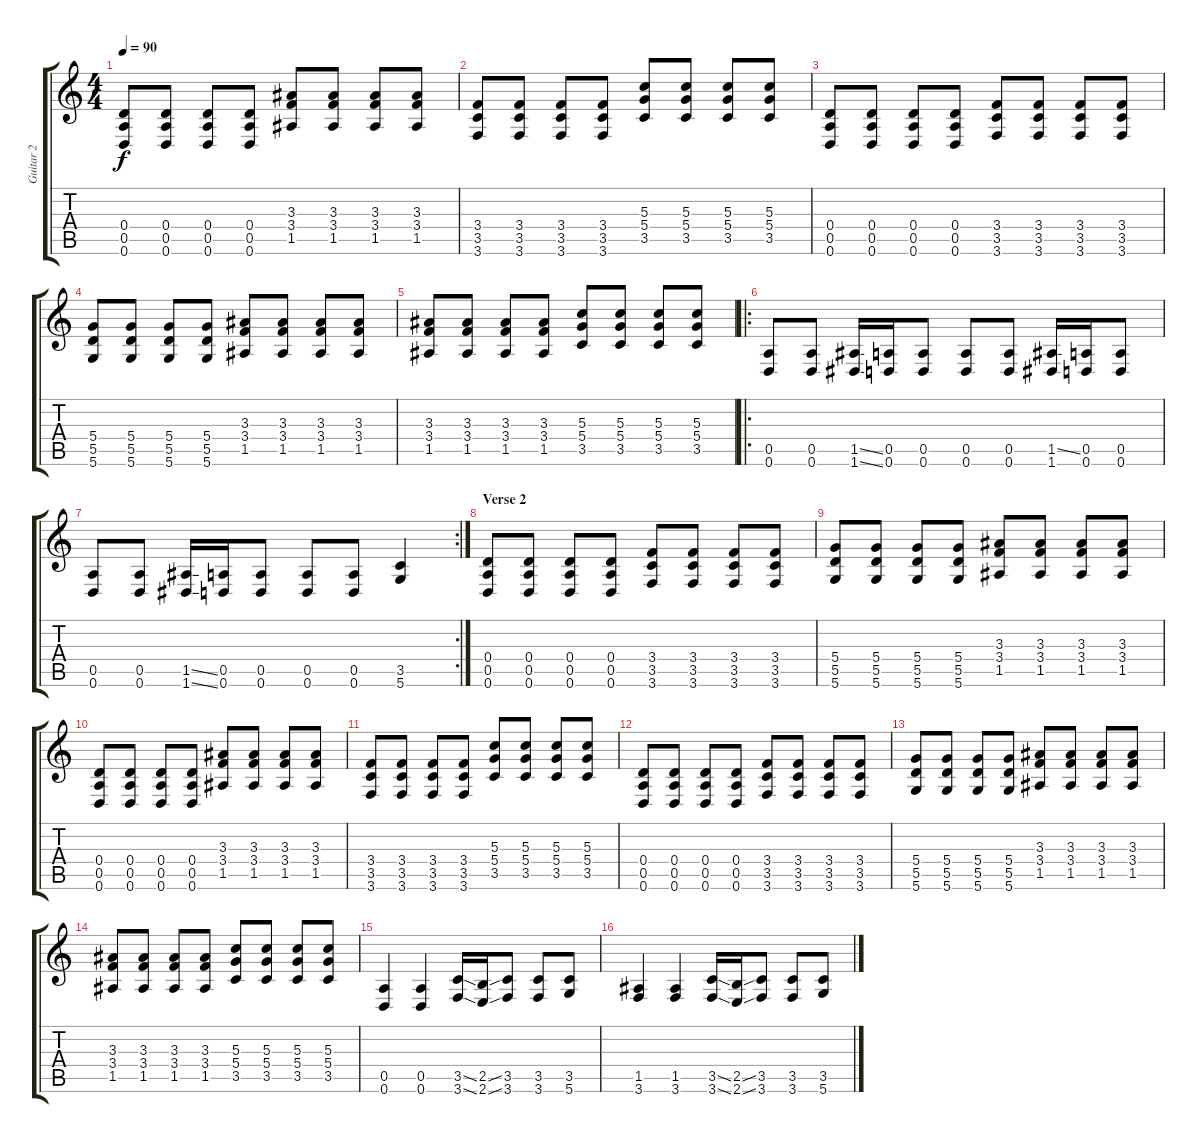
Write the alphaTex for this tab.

\track ("Guitar 2" "Guitar 2") {instrument distortionguitar}
\staff {score tabs}
\tuning (E4 B3 G3 D3 A2 D2) {hide}
\ts (4 4)
\tempo 90
\clef g2
\ks c
(0.4 0.5 0.6).8{dy f} (0.4 0.5 0.6).8 (0.4 0.5 0.6).8 (0.4 0.5 0.6).8 (3.3 3.4 1.5).8 (3.3 3.4 1.5).8 (3.3 3.4 1.5).8 (3.3 3.4 1.5).8 |
(3.4 3.5 3.6).8 (3.4 3.5 3.6).8 (3.4 3.5 3.6).8 (3.4 3.5 3.6).8 (5.3 5.4 3.5).8 (5.3 5.4 3.5).8 (5.3 5.4 3.5).8 (5.3 5.4 3.5).8 |
(0.4 0.5 0.6).8 (0.4 0.5 0.6).8 (0.4 0.5 0.6).8 (0.4 0.5 0.6).8 (3.4 3.5 3.6).8 (3.4 3.5 3.6).8 (3.4 3.5 3.6).8 (3.4 3.5 3.6).8 |
(5.4 5.5 5.6).8 (5.4 5.5 5.6).8 (5.4 5.5 5.6).8 (5.4 5.5 5.6).8 (3.3 3.4 1.5).8 (3.3 3.4 1.5).8 (3.3 3.4 1.5).8 (3.3 3.4 1.5).8 |
(3.3 3.4 1.5).8 (3.3 3.4 1.5).8 (3.3 3.4 1.5).8 (3.3 3.4 1.5).8 (5.3 5.4 3.5).8 (5.3 5.4 3.5).8 (5.3 5.4 3.5).8 (5.3 5.4 3.5).8 |
\ro
(0.5 0.6).8 (0.5 0.6).8 (1.5{ss} 1.6{ss}).16 (0.5 0.6).16 (0.5 0.6).8 (0.5 0.6).8 (0.5 0.6).8 (1.5{ss} 1.6).16 (0.5 0.6).16 (0.5 0.6).8 |
\rc 2
(0.5 0.6).8 (0.5 0.6).8 (1.5{ss} 1.6{ss}).16 (0.5 0.6).16 (0.5 0.6).8 (0.5 0.6).8 (0.5 0.6).8 (3.5 5.6).4 |
\section ("" "Verse 2")
(0.4 0.5 0.6).8 (0.4 0.5 0.6).8 (0.4 0.5 0.6).8 (0.4 0.5 0.6).8 (3.4 3.5 3.6).8 (3.4 3.5 3.6).8 (3.4 3.5 3.6).8 (3.4 3.5 3.6).8 |
(5.4 5.5 5.6).8 (5.4 5.5 5.6).8 (5.4 5.5 5.6).8 (5.4 5.5 5.6).8 (3.3 3.4 1.5).8 (3.3 3.4 1.5).8 (3.3 3.4 1.5).8 (3.3 3.4 1.5).8 |
(0.4 0.5 0.6).8 (0.4 0.5 0.6).8 (0.4 0.5 0.6).8 (0.4 0.5 0.6).8 (3.3 3.4 1.5).8 (3.3 3.4 1.5).8 (3.3 3.4 1.5).8 (3.3 3.4 1.5).8 |
(3.4 3.5 3.6).8 (3.4 3.5 3.6).8 (3.4 3.5 3.6).8 (3.4 3.5 3.6).8 (5.3 5.4 3.5).8 (5.3 5.4 3.5).8 (5.3 5.4 3.5).8 (5.3 5.4 3.5).8 |
(0.4 0.5 0.6).8 (0.4 0.5 0.6).8 (0.4 0.5 0.6).8 (0.4 0.5 0.6).8 (3.4 3.5 3.6).8 (3.4 3.5 3.6).8 (3.4 3.5 3.6).8 (3.4 3.5 3.6).8 |
(5.4 5.5 5.6).8 (5.4 5.5 5.6).8 (5.4 5.5 5.6).8 (5.4 5.5 5.6).8 (3.3 3.4 1.5).8 (3.3 3.4 1.5).8 (3.3 3.4 1.5).8 (3.3 3.4 1.5).8 |
(3.3 3.4 1.5).8 (3.3 3.4 1.5).8 (3.3 3.4 1.5).8 (3.3 3.4 1.5).8 (5.3 5.4 3.5).8 (5.3 5.4 3.5).8 (5.3 5.4 3.5).8 (5.3 5.4 3.5).8 |
(0.5 0.6).4 (0.5 0.6).4 (3.5{ss} 3.6{ss}).16 (2.5{ss} 2.6{ss}).16 (3.5 3.6).8 (3.5 3.6).8 (3.5 5.6).8 |
(1.5 3.6).4 (1.5 3.6).4 (3.5{ss} 3.6{ss}).16 (2.5{ss} 2.6{ss}).16 (3.5 3.6).8 (3.5 3.6).8 (3.5 5.6).8
